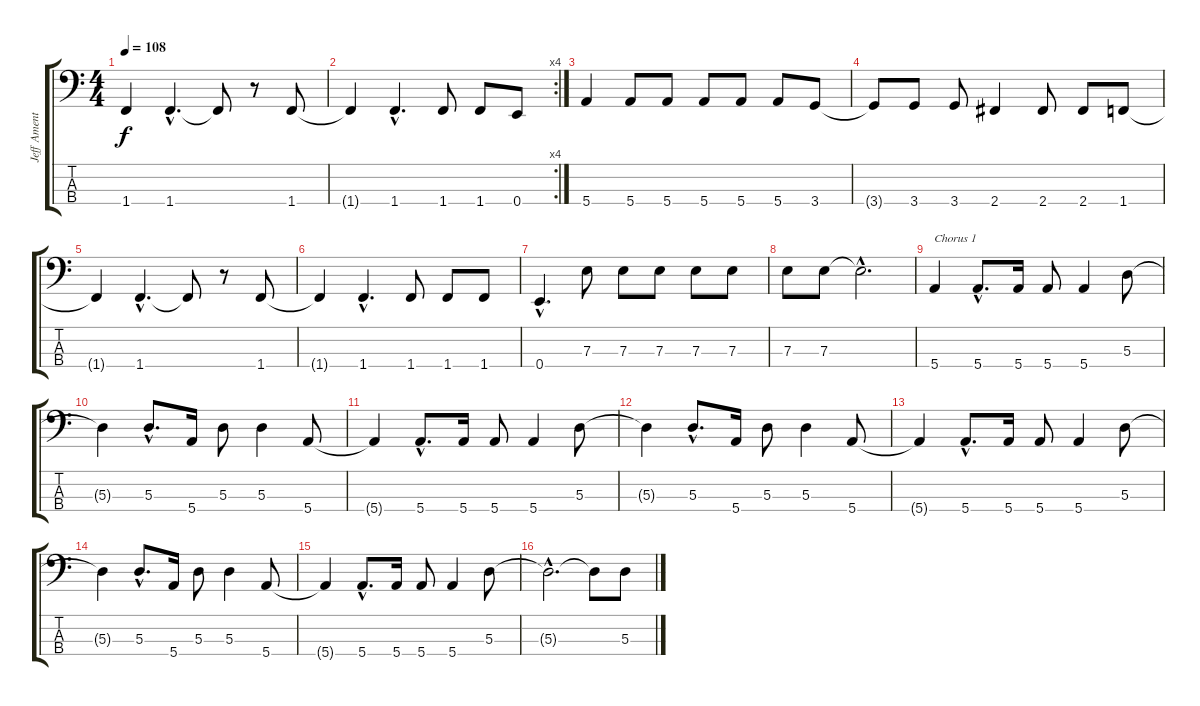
\track ("Jeff Ament" "Jeff Ament") {instrument electricbassfinger}
\staff {score tabs}
\tuning (G2 D2 A1 E1) {hide}
\ts (4 4)
\tempo 108
\clef f4
\ks c
1.4{t}.4{dy f} 1.4{hac}.4{d} 1.4{t}.8 r.8 1.4.8 |
\rc 4
1.4{t}.4 1.4{hac}.4{d} 1.4.8 1.4.8 0.4.8 |
5.4.4 5.4.8 5.4.8 5.4.8 5.4.8 5.4.8 3.4.8 |
3.4{t}.8 3.4.8 3.4.8 2.4.4 2.4.8 2.4.8 1.4.8 |
1.4{t}.4 1.4{hac}.4{d} 1.4{t}.8 r.8 1.4.8 |
1.4{t}.4 1.4{hac}.4{d} 1.4.8 1.4.8 1.4.8 |
0.4{hac}.4{d} 7.3.8 7.3.8 7.3.8 7.3.8 7.3.8 |
7.3.8 7.3.8 7.3{hac t}.2{d} |
5.4.4{txt "Chorus 1"} 5.4{hac}.8{d} 5.4.16 5.4.8 5.4.4 5.3.8 |
5.3{t}.4 5.3{hac}.8{d} 5.4.16 5.3.8 5.3.4 5.4.8 |
5.4{t}.4 5.4{hac}.8{d} 5.4.16 5.4.8 5.4.4 5.3.8 |
5.3{t}.4 5.3{hac}.8{d} 5.4.16 5.3.8 5.3.4 5.4.8 |
5.4{t}.4 5.4{hac}.8{d} 5.4.16 5.4.8 5.4.4 5.3.8 |
5.3{t}.4 5.3{hac}.8{d} 5.4.16 5.3.8 5.3.4 5.4.8 |
5.4{t}.4 5.4{hac}.8{d} 5.4.16 5.4.8 5.4.4 5.3.8 |
5.3{hac t}.2{d} 5.3{t}.8 5.3.8
